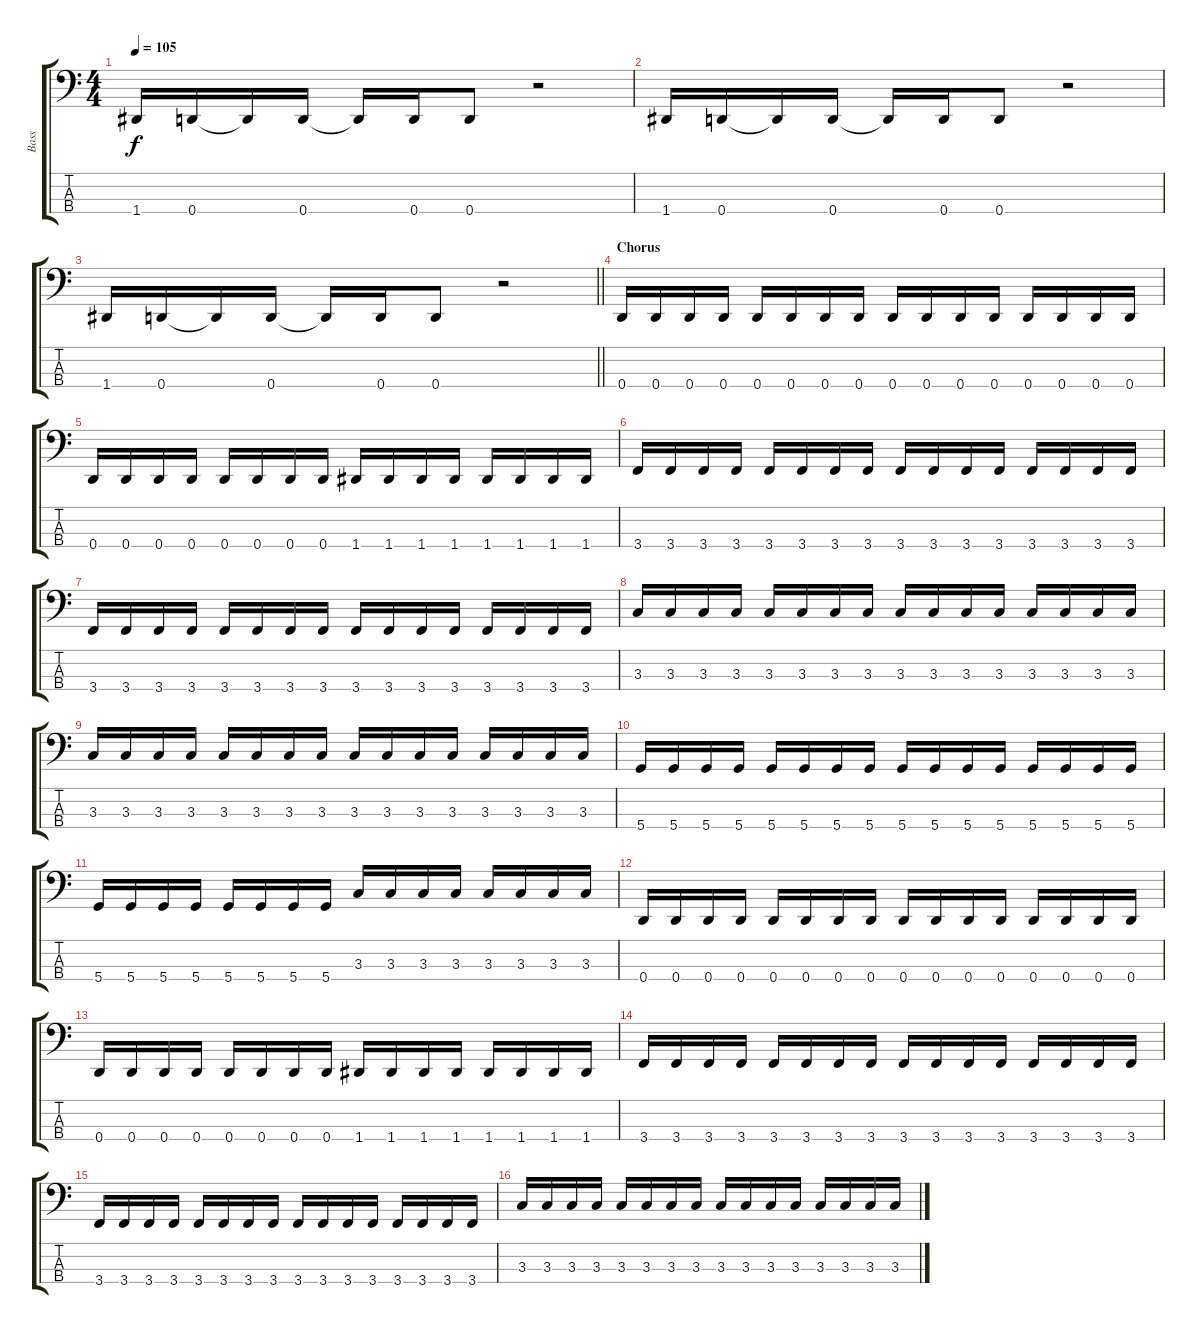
\track ("Bass" "Bass") {instrument electricbassfinger}
\staff {score tabs}
\tuning (G2 D2 A1 D1) {hide}
\ts (4 4)
\tempo 105
\clef f4
\ks aminor
1.4.16{dy f} 0.4.16 0.4{t}.16 0.4.16 0.4{t}.16 0.4.16 0.4.8 r.2 |
1.4.16 0.4.16 0.4{t}.16 0.4.16 0.4{t}.16 0.4.16 0.4.8 r.2 |
\barLineRight lightlight
1.4.16 0.4.16 0.4{t}.16 0.4.16 0.4{t}.16 0.4.16 0.4.8 r.2 |
\section ("" "Chorus")
0.4.16 0.4.16 0.4.16 0.4.16 0.4.16 0.4.16 0.4.16 0.4.16 0.4.16 0.4.16 0.4.16 0.4.16 0.4.16 0.4.16 0.4.16 0.4.16 |
0.4.16 0.4.16 0.4.16 0.4.16 0.4.16 0.4.16 0.4.16 0.4.16 1.4.16 1.4.16 1.4.16 1.4.16 1.4.16 1.4.16 1.4.16 1.4.16 |
3.4.16 3.4.16 3.4.16 3.4.16 3.4.16 3.4.16 3.4.16 3.4.16 3.4.16 3.4.16 3.4.16 3.4.16 3.4.16 3.4.16 3.4.16 3.4.16 |
3.4.16 3.4.16 3.4.16 3.4.16 3.4.16 3.4.16 3.4.16 3.4.16 3.4.16 3.4.16 3.4.16 3.4.16 3.4.16 3.4.16 3.4.16 3.4.16 |
3.3.16 3.3.16 3.3.16 3.3.16 3.3.16 3.3.16 3.3.16 3.3.16 3.3.16 3.3.16 3.3.16 3.3.16 3.3.16 3.3.16 3.3.16 3.3.16 |
3.3.16 3.3.16 3.3.16 3.3.16 3.3.16 3.3.16 3.3.16 3.3.16 3.3.16 3.3.16 3.3.16 3.3.16 3.3.16 3.3.16 3.3.16 3.3.16 |
5.4.16 5.4.16 5.4.16 5.4.16 5.4.16 5.4.16 5.4.16 5.4.16 5.4.16 5.4.16 5.4.16 5.4.16 5.4.16 5.4.16 5.4.16 5.4.16 |
5.4.16 5.4.16 5.4.16 5.4.16 5.4.16 5.4.16 5.4.16 5.4.16 3.3.16 3.3.16 3.3.16 3.3.16 3.3.16 3.3.16 3.3.16 3.3.16 |
0.4.16 0.4.16 0.4.16 0.4.16 0.4.16 0.4.16 0.4.16 0.4.16 0.4.16 0.4.16 0.4.16 0.4.16 0.4.16 0.4.16 0.4.16 0.4.16 |
0.4.16 0.4.16 0.4.16 0.4.16 0.4.16 0.4.16 0.4.16 0.4.16 1.4.16 1.4.16 1.4.16 1.4.16 1.4.16 1.4.16 1.4.16 1.4.16 |
3.4.16 3.4.16 3.4.16 3.4.16 3.4.16 3.4.16 3.4.16 3.4.16 3.4.16 3.4.16 3.4.16 3.4.16 3.4.16 3.4.16 3.4.16 3.4.16 |
3.4.16 3.4.16 3.4.16 3.4.16 3.4.16 3.4.16 3.4.16 3.4.16 3.4.16 3.4.16 3.4.16 3.4.16 3.4.16 3.4.16 3.4.16 3.4.16 |
3.3.16 3.3.16 3.3.16 3.3.16 3.3.16 3.3.16 3.3.16 3.3.16 3.3.16 3.3.16 3.3.16 3.3.16 3.3.16 3.3.16 3.3.16 3.3.16
